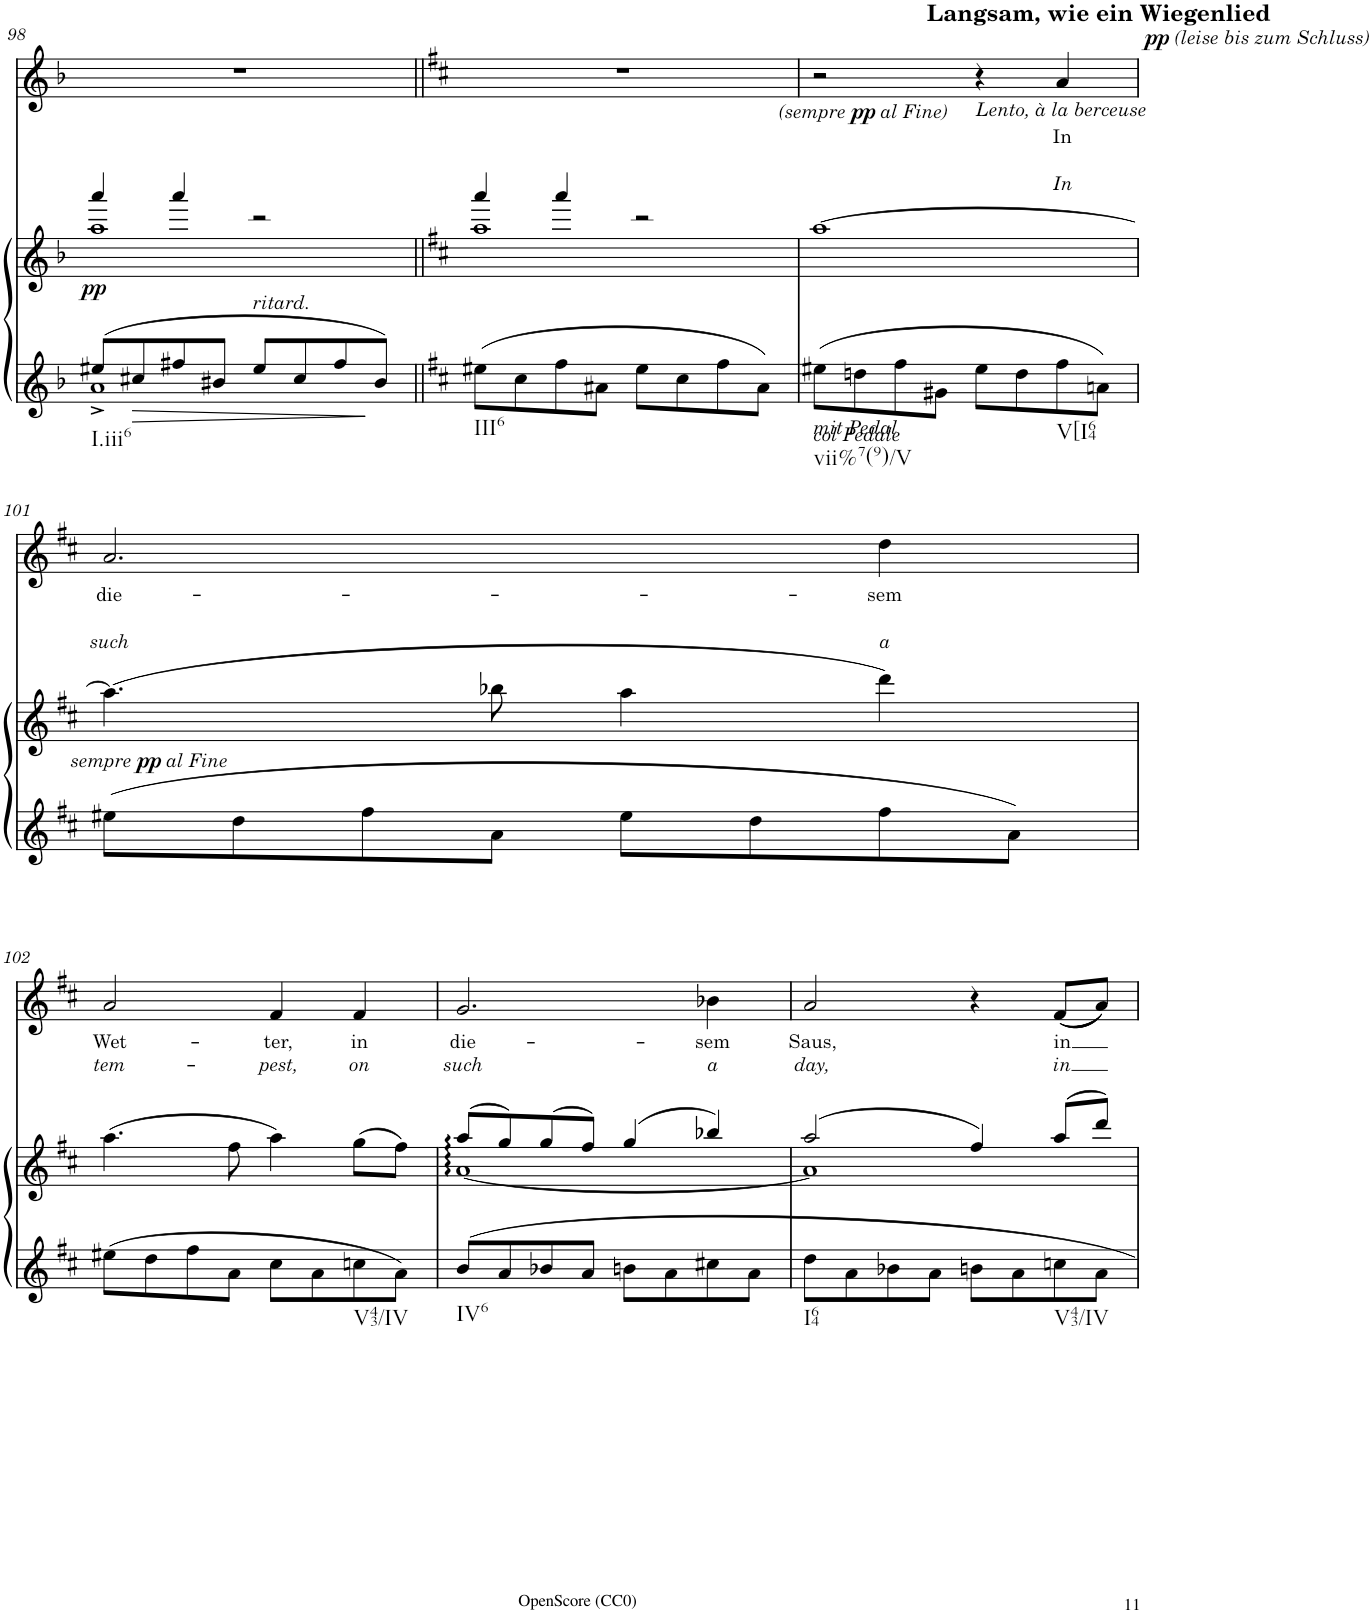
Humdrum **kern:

**kern	**kern	**dynam	**kern	**text	**text	**dynam
*part2	*part2	*part2	*part1	*part1	*part1	*part1
*staff3	*staff2	*staff2/3	*staff1	*staff1	*staff1	*staff1
*I"Piano	*	*	*I"Voice	*	*	*
*I'Pno	*	*	*	*	*	*
!!LO:PB:g=z
*clefG2	*clefG2	*	*clefG2	*	*	*
*k[b-]	*k[b-]	*	*k[b-]	*	*	*
*M4/4	*M4/4	*	*M4/4	*	*	*
=98	=98	=98	=98	=98	=98	=98
*^	*^	*	*	*	*	*
!LO:TX:b:t=I.iii6	!	!	!	!	!	!	!	!
!	!	!	!	!LO:DY:b	!	!	!	!
8ee#X/L	1a^	4aaa/	1aa	pp	1r	.	.	.
8cc#X/	.	.	.	.	.	.	.	.
8ff#X/	.	4aaa/	.	.	.	.	.	.
8b#X/J	.	.	.	.	.	.	.	.
!	!	!LO:TX:b:i:t=ritard.	!	!	!	!	!	!
8ee#/L	.	2r	.	.	.	.	.	.
8cc#/	.	.	.	.	.	.	.	.
8ff#/	.	.	.	.	.	.	.	.
8b#/J	.	.	.	.	.	.	.	.
*v	*v	*	*	*	*	*	*	*
=99||	=99||	=99||	=99||	=99||	=99||	=99||	=99||
*k[f#c#]	*k[f#c#]	*	*	*k[f#c#]	*	*	*
!LO:TX:b:t=III6	!	!	!	!	!	!	!
8ee#X\L	4aaa/	1aa	.	1r	.	.	.
8cc#\	.	.	.	.	.	.	.
8ff#\	4aaa/	.	.	.	.	.	.
8a#X\J	.	.	.	.	.	.	.
8ee#\L	2r	.	.	.	.	.	.
8cc#\	.	.	.	.	.	.	.
8ff#\	.	.	.	.	.	.	.
8a#\J	.	.	.	.	.	.	.
*	*v	*v	*	*	*	*	*
=100	=100	=100	=100	=100	=100	=100
!	!	!	!LO:TX:a:B:t=Langsam, wie ein Wiegenlied	!	!	!
!LO:TX:b:i:t=mit Pedal	!	!	!	!	!	!
!LO:TX:b:i:t=col Pedale	!	!	!	!	!	!
!LO:TX:b:t=vii%7(9)/V	!	!	!	!	!	!
!	!	!	!	!	!	!LO:DY:b
!	!	!	!	!	!	!LO:DY:n=1:b
!	!	!	!	!	!	!LO:DY:n=2:b
8ee#X\L	[1aa	.	2r	.	.	other-dynamics pp other-dynamics
8ddn\	.	.	.	.	.	.
8ff#\	.	.	.	.	.	.
8g#X\J	.	.	.	.	.	.
!	!	!	!LO:TX:b:i:t=Lento, à la berceuse	!	!	!
8ee#\L	.	.	4r	.	.	.
8dd\	.	.	.	.	.	.
!LO:TX:b:t=V[I64	!	!	!	!	!	!
!	!	!	!	!LO:LY:b	!LO:LY:b	!LO:DY:n=3:a
!	!	!	!	!	!	!LO:DY:n=4:a
8ff#\	.	.	4a/	In	In	pp other-dynamics
8an\J	.	.	.	.	.	.
!!LO:LB:g=z
=101	=101	=101	=101	=101	=101	=101
!	!	!LO:DY:b	!	!LO:LY:b	!LO:LY:b	!
!	!	!LO:DY:n=1:b	!	!	!	!
!	!	!LO:DY:n=2:b	!	!	!	!
8ee#X\L	(4.aa\]	other-dynamics pp other-dynamics	2.a/	die-	such	.
8dd\	.	.	.	.	.	.
8ff#\	.	.	.	.	.	.
8a\J	8bb-X\	.	.	.	.	.
8ee#\L	4aa\	.	.	.	.	.
8dd\	.	.	.	.	.	.
!	!	!	!	!LO:LY:b	!LO:LY:b	!
8ff#\	4ddd\)	.	4dd\	-sem	a	.
8a\J	.	.	.	.	.	.
!!LO:LB:g=z
=102	=102	=102	=102	=102	=102	=102
!	!	!	!	!LO:LY:b	!LO:LY:b	!
8ee#X\L	(4.aa\	.	2a/	Wet-	tem-	.
8dd\	.	.	.	.	.	.
8ff#\	.	.	.	.	.	.
8a\J	8ff#\	.	.	.	.	.
!	!	!	!	!LO:LY:b	!LO:LY:b	!
8cc#\L	4aa\)	.	4f#/	-ter,	-pest,	.
8a\	.	.	.	.	.	.
!LO:TX:b:t=V43/IV	!	!	!	!	!	!
!	!	!	!	!LO:LY:b	!LO:LY:b	!
8ccn\	(8gg\L	.	4f#/	in	on	.
8a\J	8ff#\J)	.	.	.	.	.
=103	=103	=103	=103	=103	=103	=103
*	*^	*	*	*	*	*
!LO:TX:b:t=IV6	!	!	!	!	!	!	!
!	!	!	!	!	!LO:LY:b	!LO:LY:b	!
8b/L	(8aa/L	[1a	.	2.g/	die-	such	.
8a/	8gg/)	.	.	.	.	.	.
8b-X/	(8gg/	.	.	.	.	.	.
8a/J	8ff#/J)	.	.	.	.	.	.
8bn\L	(4gg/	.	.	.	.	.	.
8a\	.	.	.	.	.	.	.
!	!	!	!	!	!LO:LY:b	!LO:LY:b	!
8cc#X\	4bb-X/)	.	.	4b-X\	-sem	a	.
8a\J	.	.	.	.	.	.	.
=104	=104	=104	=104	=104	=104	=104	=104
!LO:TX:b:t=I64	!	!	!	!	!	!	!
!	!	!	!	!	!LO:LY:b	!LO:LY:b	!
8dd\L	(2aa/	1a]	.	2a/	Saus,	day,	.
8a\	.	.	.	.	.	.	.
8b-X\	.	.	.	.	.	.	.
8a\J	.	.	.	.	.	.	.
8bn\L	4ff#/)	.	.	4r	.	.	.
8a\	.	.	.	.	.	.	.
!LO:TX:b:t=V43/IV	!	!	!	!	!	!	!
!	!	!	!	!	!LO:LY:b	!LO:LY:b	!
8ccn\	(8aa/L	.	.	((8f#/L	in	in	.
8a\J	8ddd/J)	.	.	8a/J))	.	.	.
*	*v	*v	*	*	*	*	*
=	=	=	=	=	=	=
*-	*-	*-	*-	*-	*-	*-
